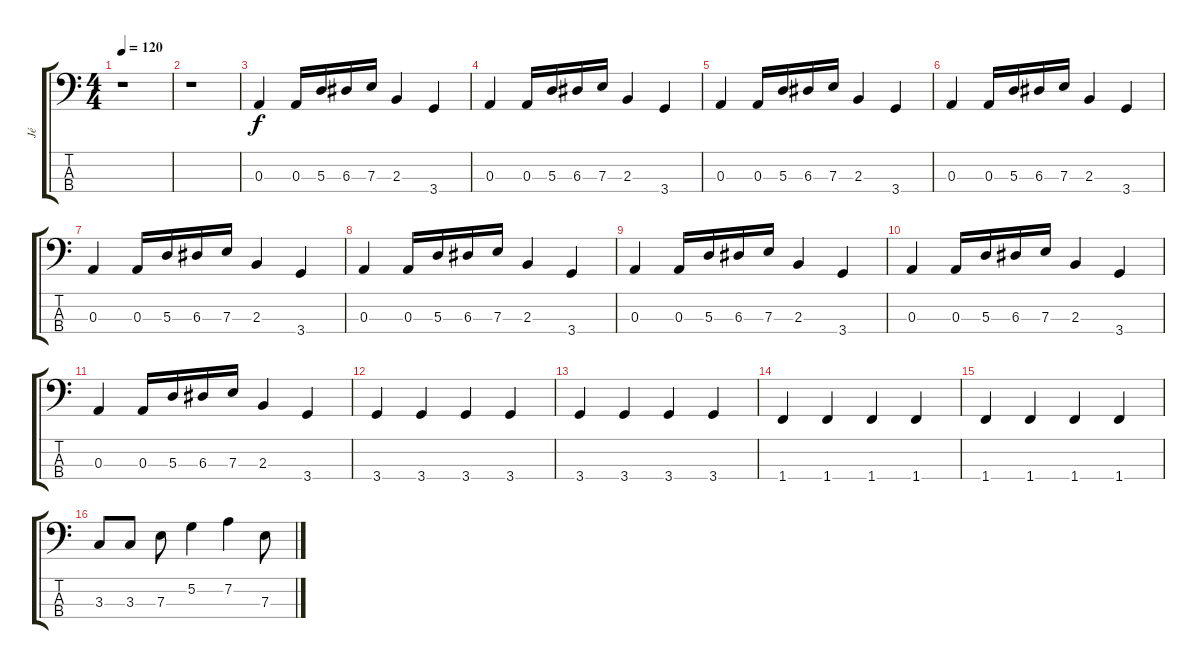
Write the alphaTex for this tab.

\track ("Jé" "Jé") {instrument electricbassfinger}
\staff {score tabs}
\tuning (G2 D2 A1 E1) {hide}
\ts (4 4)
\tempo 120
\clef f4
\ks c
r.1{dy f instrument electricbassfinger} |
r.1 |
0.3.4 0.3.16 5.3.16 6.3.16 7.3.16 2.3.4 3.4.4 |
0.3.4 0.3.16 5.3.16 6.3.16 7.3.16 2.3.4 3.4.4 |
0.3.4 0.3.16 5.3.16 6.3.16 7.3.16 2.3.4 3.4.4 |
0.3.4 0.3.16 5.3.16 6.3.16 7.3.16 2.3.4 3.4.4 |
0.3.4 0.3.16 5.3.16 6.3.16 7.3.16 2.3.4 3.4.4 |
0.3.4 0.3.16 5.3.16 6.3.16 7.3.16 2.3.4 3.4.4 |
0.3.4 0.3.16 5.3.16 6.3.16 7.3.16 2.3.4 3.4.4 |
0.3.4 0.3.16 5.3.16 6.3.16 7.3.16 2.3.4 3.4.4 |
0.3.4 0.3.16 5.3.16 6.3.16 7.3.16 2.3.4 3.4.4 |
3.4.4 3.4.4 3.4.4 3.4.4 |
3.4.4 3.4.4 3.4.4 3.4.4 |
1.4.4 1.4.4 1.4.4 1.4.4 |
1.4.4 1.4.4 1.4.4 1.4.4 |
3.3.8 3.3.8 7.3.8 5.2.4 7.2.4 7.3.8
